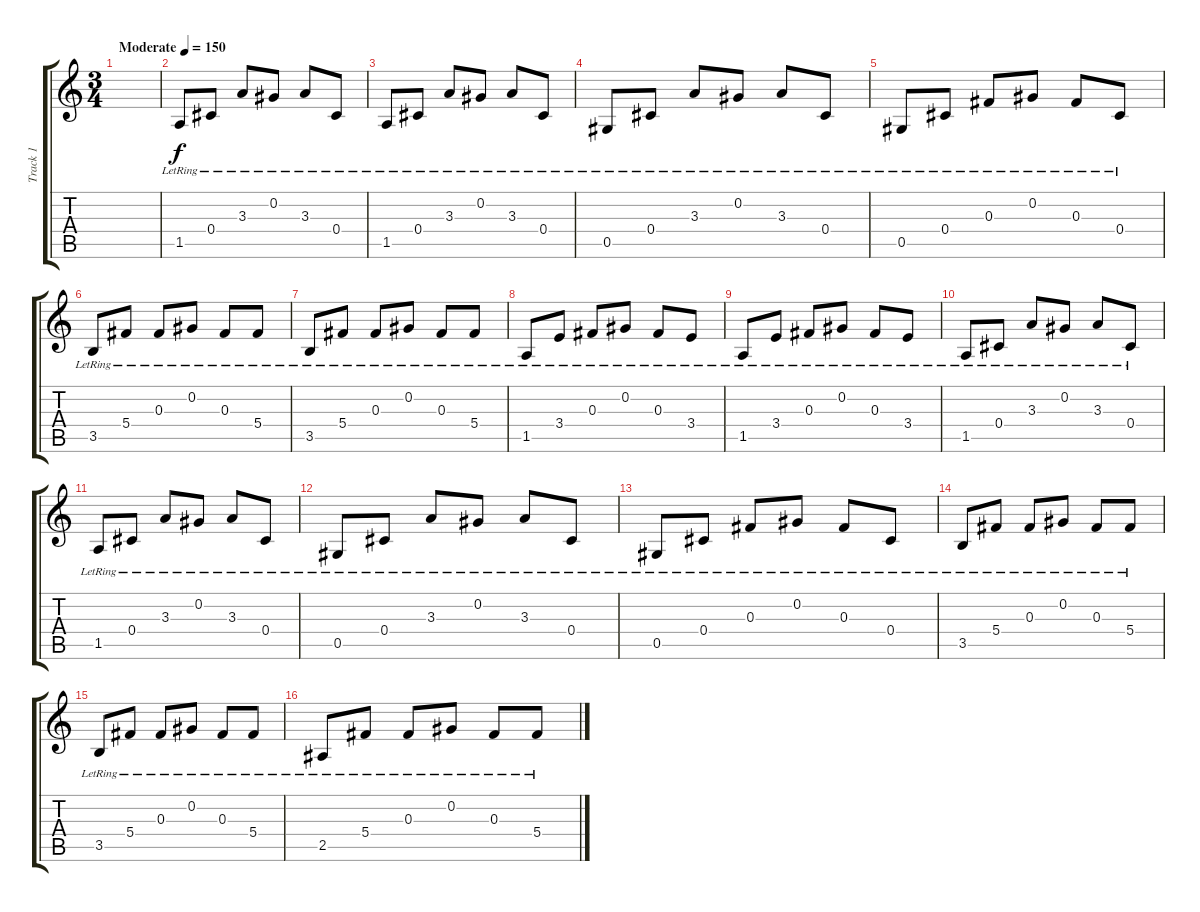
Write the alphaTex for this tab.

\track ("Track 1" "Track 1") {instrument acousticguitarsteel}
\staff {score tabs}
\tuning (Db4 Ab3 Gb3 Db3 Ab2 Db2) {hide}
\ts (3 4)
\tempo (150 "Moderate")
\clef g2
\ks c
|
1.5{lr}.8 0.4{lr}.8 3.3{lr}.8 0.2{lr}.8 3.3{lr}.8 0.4{lr}.8 |
1.5{lr}.8 0.4{lr}.8 3.3{lr}.8 0.2{lr}.8 3.3{lr}.8 0.4{lr}.8 |
0.5{lr}.8 0.4{lr}.8 3.3{lr}.8 0.2{lr}.8 3.3{lr}.8 0.4{lr}.8 |
0.5{lr}.8 0.4{lr}.8 0.3{lr}.8 0.2{lr}.8 0.3{lr}.8 0.4{lr}.8 |
3.5{lr}.8 5.4{lr}.8 0.3{lr}.8 0.2{lr}.8 0.3{lr}.8 5.4{lr}.8 |
3.5{lr}.8 5.4{lr}.8 0.3{lr}.8 0.2{lr}.8 0.3{lr}.8 5.4{lr}.8 |
1.5{lr}.8 3.4{lr}.8 0.3{lr}.8 0.2{lr}.8 0.3{lr}.8 3.4{lr}.8 |
1.5{lr}.8 3.4{lr}.8 0.3{lr}.8 0.2{lr}.8 0.3{lr}.8 3.4{lr}.8 |
1.5{lr}.8 0.4{lr}.8 3.3{lr}.8 0.2{lr}.8 3.3{lr}.8 0.4{lr}.8 |
1.5{lr}.8 0.4{lr}.8 3.3{lr}.8 0.2{lr}.8 3.3{lr}.8 0.4{lr}.8 |
0.5{lr}.8 0.4{lr}.8 3.3{lr}.8 0.2{lr}.8 3.3{lr}.8 0.4{lr}.8 |
0.5{lr}.8 0.4{lr}.8 0.3{lr}.8 0.2{lr}.8 0.3{lr}.8 0.4{lr}.8 |
3.5{lr}.8 5.4{lr}.8 0.3{lr}.8 0.2{lr}.8 0.3{lr}.8 5.4{lr}.8 |
3.5{lr}.8 5.4{lr}.8 0.3{lr}.8 0.2{lr}.8 0.3{lr}.8 5.4{lr}.8 |
2.5{lr}.8 5.4{lr}.8 0.3{lr}.8 0.2{lr}.8 0.3{lr}.8 5.4{lr}.8
